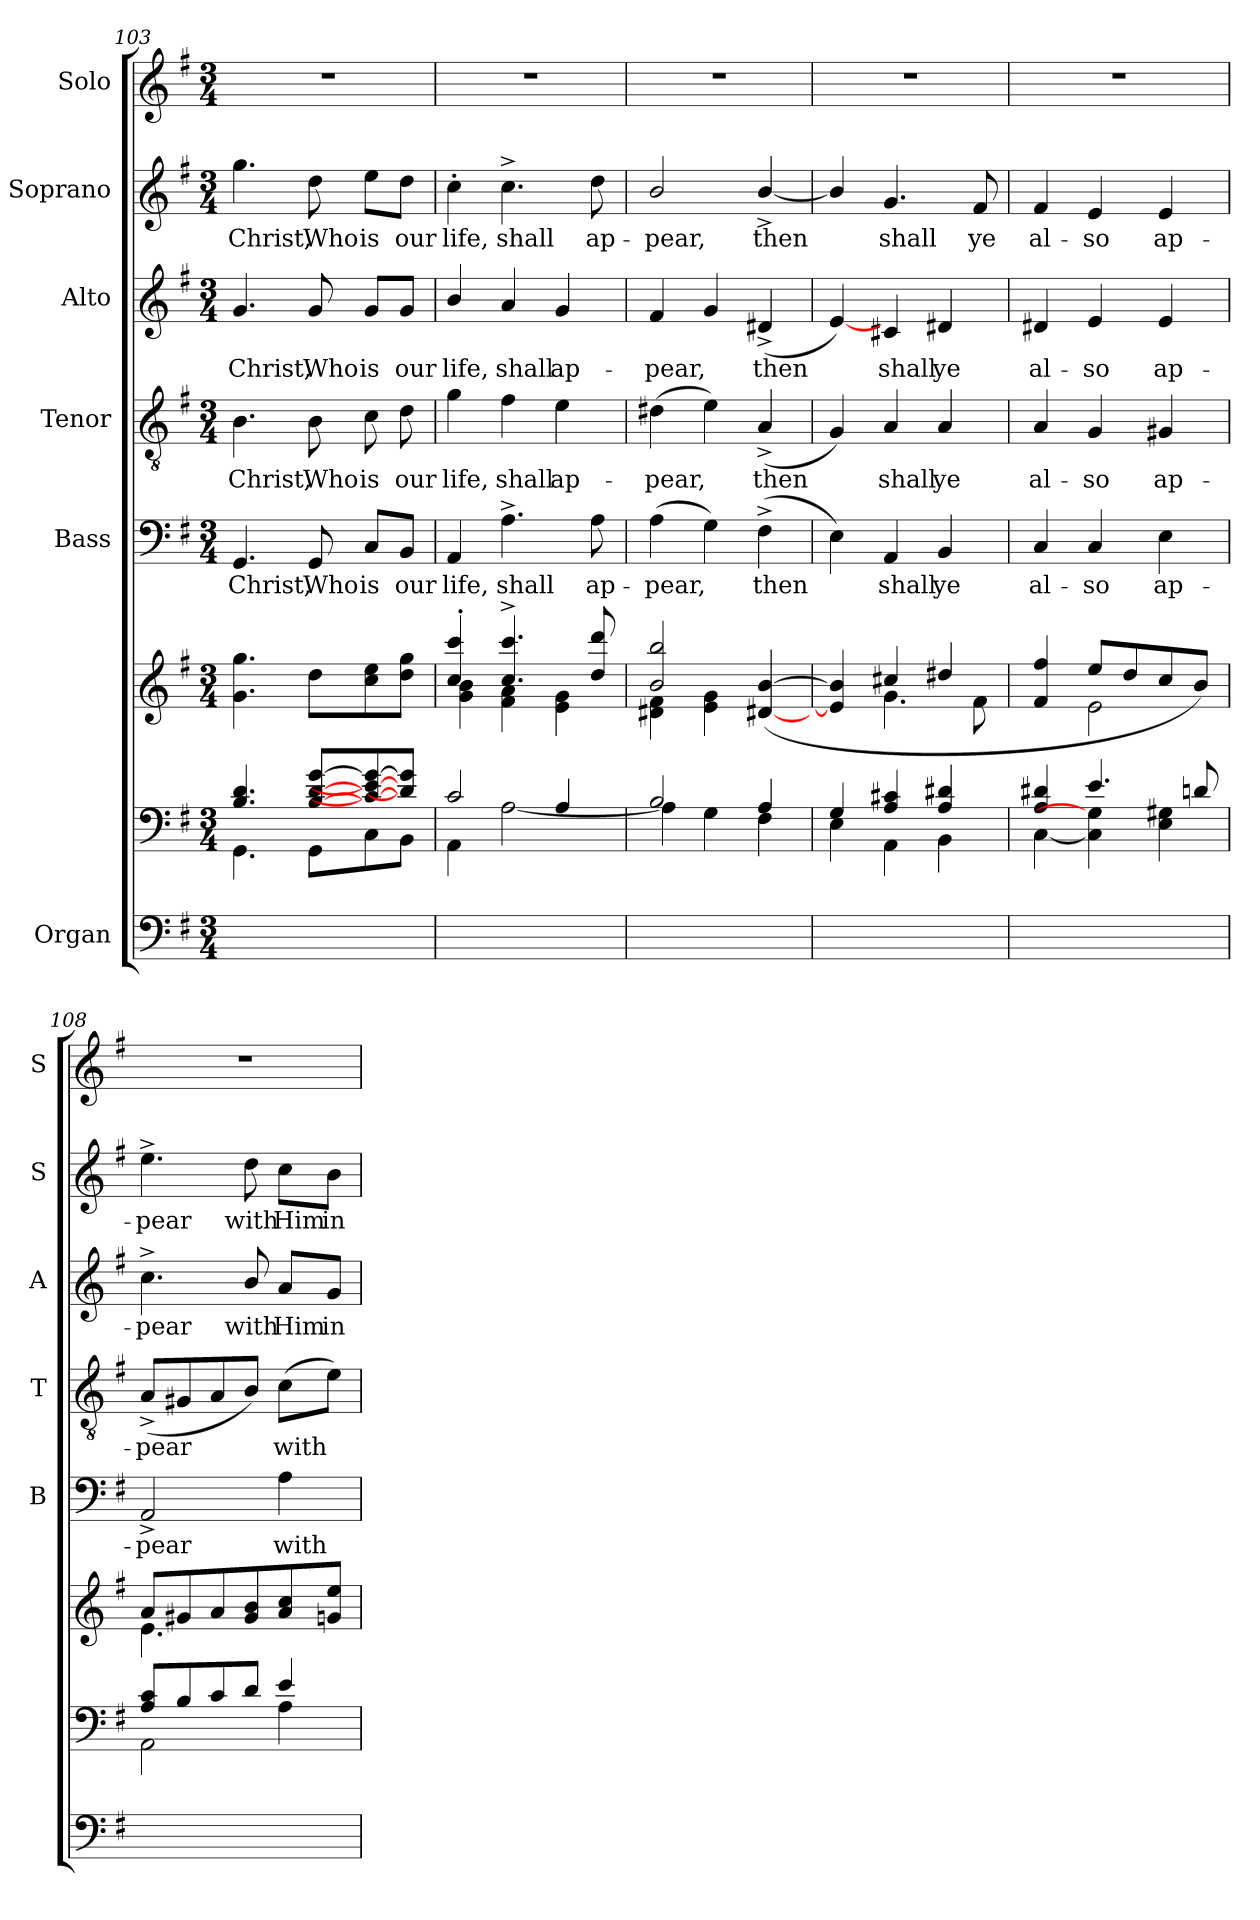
**kern	**kern	**kern	**kern	**text	**kern	**text	**kern	**text	**kern	**text	**kern
*part6	*part6	*part6	*part5	*part5	*part4	*part4	*part3	*part3	*part2	*part2	*part1
*staff8	*staff7	*staff6	*staff5	*staff5	*staff4	*staff4	*staff3	*staff3	*staff2	*staff2	*staff1
*I"Organ	*	*	*I"Bass	*	*I"Tenor	*	*I"Alto	*	*I"Soprano	*	*I"Solo
*	*	*	*I'B	*	*I'T	*	*I'A	*	*I'S	*	*I'S
!!LO:LB:g=z
*clefF4	*clefF4	*clefG2	*clefF4	*	*clefGv2	*	*clefG2	*	*clefG2	*	*clefG2
*k[f#]	*k[f#]	*k[f#]	*k[f#]	*	*k[f#]	*	*k[f#]	*	*k[f#]	*	*k[f#]
*G:	*G:	*G:	*G:	*	*G:	*	*G:	*	*G:	*	*G:
*M3/4	*M3/4	*M3/4	*M3/4	*	*M3/4	*	*M3/4	*	*M3/4	*	*M3/4
=103	=103	=103	=103	=103	=103	=103	=103	=103	=103	=103	=103
*	*^	*^	*	*	*	*	*	*	*	*	*
!	!	!	!	!	!	!LO:LY:b	!	!LO:LY:b	!	!LO:LY:b	!	!LO:LY:b	!
2.ryy	4.B/ 4.d/	4.GG\	4.g\ 4.gg\	2ryy	4.GG	Christ,	4.B	Christ,	4.g	Christ,	4.gg	Christ,	2.r
!	!	!	!	!	!	!LO:LY:b	!	!LO:LY:b	!	!LO:LY:b	!	!LO:LY:b	!
.	[8B/ [8d/ [8g/L	8GG\L	8dd\L	.	8GG	Who	8B	Who	8g	Who	8dd	Who	.
!	!	!	!	!	!	!LO:LY:b	!	!LO:LY:b	!	!LO:LY:b	!	!LO:LY:b	!
.	8c/_ 8e/_ 8g/_	8C\	8cc\ 8ee\	4ryy	8C/L	is	8c	is	8g/L	is	8ee\L	is	.
!	!	!	!	!	!	!LO:LY:b	!	!LO:LY:b	!	!LO:LY:b	!	!LO:LY:b	!
.	8d/] 8g/]J	8BB\J	8dd\ 8gg\J	.	8BB/J	our	8d	our	8g/J	our	8dd\J	our	.
=104	=104	=104	=104	=104	=104	=104	=104	=104	=104	=104	=104	=104	=104
!	!	!	!	!	!	!LO:LY:b	!	!LO:LY:b	!	!LO:LY:b	!	!LO:LY:b	!
2.ryy	2c/	4AA\	4cc/' 4ccc/'	4g\ 4b\	4AA	life,	4g	life,	4b/	life,	4cc'	life,	2.r
!	!	!	!	!	!	!LO:LY:b	!	!LO:LY:b	!	!LO:LY:b	!	!LO:LY:b	!
.	.	[2A\	4.cc/^ 4.ccc/^	4f#\ 4a\	4.A^	shall	4f#	shall	4a	shall	4.cc^	shall	.
!	!	!	!	!	!	!	!	!LO:LY:b	!	!LO:LY:b	!	!	!
.	4A/	.	.	4e\ 4g\	.	.	4e	ap-	4g	ap-	.	.	.
!	!	!	!	!	!	!LO:LY:b	!	!	!	!	!	!LO:LY:b	!
.	.	.	8dd/ 8ddd/	.	8A	ap-	.	.	.	.	8dd	ap-	.
=105	=105	=105	=105	=105	=105	=105	=105	=105	=105	=105	=105	=105	=105
!	!	!	!	!	!	!LO:LY:b	!	!LO:LY:b	!	!LO:LY:b	!	!LO:LY:b	!
2.ryy	2B/	4A\]	2b/ 2bb/	4d#X\ 4f#\	(>4A	-pear,	(>4d#X	-pear,	4f#	-pear,	2b/	-pear,	2.r
.	.	4G\	.	4e\ 4g\	4G)	.	4e)	.	4g	.	.	.	.
!	!	!	!	!	!	!LO:LY:b	!	!LO:LY:b	!	!LO:LY:b	!	!LO:LY:b	!
.	4A/	4F#\	(>[4d#X/ [4b/	4ryy	(>4F#^	then	(<4A^	then	(<4d#X^	then	[4b^/	then	.
=106	=106	=106	=106	=106	=106	=106	=106	=106	=106	=106	=106	=106	=106
2.ryy	4G/	4E\	4e/] 4b/]	4ryy	4E)	.	4G)	.	[4e)	.	4b/]	.	2.r
!	!	!	!	!	!	!LO:LY:b	!	!LO:LY:b	!	!LO:LY:b	!	!LO:LY:b	!
.	4A/ 4c#X/	4AA\	4cc#X/	4.g\	4AA	shall	4A	shall	4c#X	shall	4.g	shall	.
!	!	!	!	!	!	!LO:LY:b	!	!LO:LY:b	!	!LO:LY:b	!	!	!
.	4A/ 4d#X/	4BB\	4dd#X/	.	4BB	ye	4A	ye	4d#X	ye	.	.	.
!	!	!	!	!	!	!	!	!	!	!	!	!LO:LY:b	!
.	.	.	.	8f#\	.	.	.	.	.	.	8f#	ye	.
=107	=107	=107	=107	=107	=107	=107	=107	=107	=107	=107	=107	=107	=107
!	!	!	!	!	!	!LO:LY:b	!	!LO:LY:b	!	!LO:LY:b	!	!LO:LY:b	!
2.ryy	4A/ 4d#X/	[4C\	4f#/ 4ff#/	4ryy	4C	al-	4A	al-	4d#X	al-	4f#	al-	2.r
!	!	!	!	!	!	!LO:LY:b	!	!LO:LY:b	!	!LO:LY:b	!	!LO:LY:b	!
.	4.e/	4C\] 4G\]	8ee/L	2e\	4C	-so	4G	-so	4e	-so	4e	-so	.
.	.	.	8dd/	.	.	.	.	.	.	.	.	.	.
!	!	!	!	!	!	!LO:LY:b	!	!LO:LY:b	!	!LO:LY:b	!	!LO:LY:b	!
.	.	4E\ 4G#X\	8cc/	.	4E	ap-	4G#X	ap-	4e	ap-	4e	ap-	.
.	8dn/	.	8b/J)	.	.	.	.	.	.	.	.	.	.
=108	=108	=108	=108	=108	=108	=108	=108	=108	=108	=108	=108	=108	=108
!	!	!	!	!	!	!LO:LY:b	!	!LO:LY:b	!	!LO:LY:b	!	!LO:LY:b	!
2.ryy	8A/ 8c/L	2AA\	8a/L	4.e\	2AA^	-pear	(<8A^L	-pear	4.cc^	-pear	4.ee^	-pear	2.r
.	8B/	.	8g#X/	.	.	.	8G#X	.	.	.	.	.	.
.	8c/	.	8a/	.	.	.	8A	.	.	.	.	.	.
!	!	!	!	!	!	!	!	!	!	!LO:LY:b	!	!LO:LY:b	!
.	8d/J	.	8g#/ 8b/	8ryy	.	.	8BJ)	.	8b/	with	8dd	with	.
!	!	!	!	!	!	!LO:LY:b	!	!LO:LY:b	!	!LO:LY:b	!	!LO:LY:b	!
.	4e/	4A\	8a/ 8cc/	4ryy	4A	with	(>8cL	with	8a/L	Him	8cc\L	Him	.
!	!	!	!	!	!	!	!	!	!	!LO:LY:b	!	!LO:LY:b	!
.	.	.	8gn/ 8ee/J	.	.	.	8eJ)	.	8g/J	in	8b\J	in	.
*	*v	*v	*	*	*	*	*	*	*	*	*	*	*
*	*	*v	*v	*	*	*	*	*	*	*	*	*
=	=	=	=	=	=	=	=	=	=	=	=
*-	*-	*-	*-	*-	*-	*-	*-	*-	*-	*-	*-
